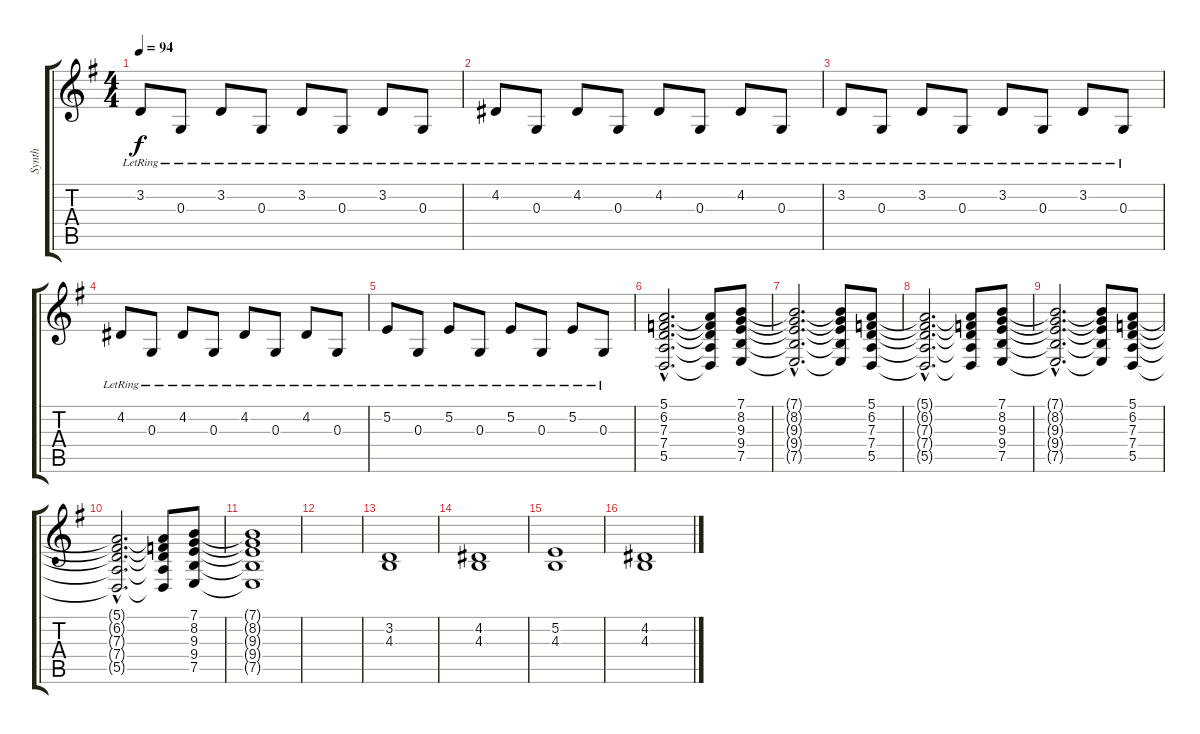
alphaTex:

\track ("Synth" "Synth") {instrument pad8sweep}
\staff {score tabs}
\tuning (E4 B3 G3 D3 A2 E2) {hide}
\ts (4 4)
\tempo 94
\clef g2
\ks g
3.2{lr}.8{dy f} 0.3{lr}.8 3.2{lr}.8 0.3{lr}.8 3.2{lr}.8 0.3{lr}.8 3.2{lr}.8 0.3{lr}.8 |
4.2{lr}.8 0.3{lr}.8 4.2{lr}.8 0.3{lr}.8 4.2{lr}.8 0.3{lr}.8 4.2{lr}.8 0.3{lr}.8 |
3.2{lr}.8 0.3{lr}.8 3.2{lr}.8 0.3{lr}.8 3.2{lr}.8 0.3{lr}.8 3.2{lr}.8 0.3{lr}.8 |
4.2{lr}.8 0.3{lr}.8 4.2{lr}.8 0.3{lr}.8 4.2{lr}.8 0.3{lr}.8 4.2{lr}.8 0.3{lr}.8 |
5.2{lr}.8 0.3{lr}.8 5.2{lr}.8 0.3{lr}.8 5.2{lr}.8 0.3{lr}.8 5.2{lr}.8 0.3{lr}.8 |
(5.1{hac} 6.2{hac} 7.3{hac} 7.4{hac} 5.5{hac}).2{d volume 10 instrument pad8sweep} (5.1{t} 6.2{t} 7.3{t} 7.4{t} 5.5{t}).8 (7.1 8.2 9.3 9.4 7.5).8 |
(7.1{hac t} 8.2{hac t} 9.3{hac t} 9.4{hac t} 7.5{hac t}).2{d} (7.1{t} 8.2{t} 9.3{t} 9.4{t} 7.5{t}).8 (5.1 6.2 7.3 7.4 5.5).8 |
(5.1{hac t} 6.2{hac t} 7.3{hac t} 7.4{hac t} 5.5{hac t}).2{d} (5.1{t} 6.2{t} 7.3{t} 7.4{t} 5.5{t}).8 (7.1 8.2 9.3 9.4 7.5).8 |
(7.1{hac t} 8.2{hac t} 9.3{hac t} 9.4{hac t} 7.5{hac t}).2{d} (7.1{t} 8.2{t} 9.3{t} 9.4{t} 7.5{t}).8 (5.1 6.2 7.3 7.4 5.5).8 |
(5.1{hac t} 6.2{hac t} 7.3{hac t} 7.4{hac t} 5.5{hac t}).2{d} (5.1{t} 6.2{t} 7.3{t} 7.4{t} 5.5{t}).8 (7.1 8.2 9.3 9.4 7.5).8 |
(7.1{t} 8.2{t} 9.3{t} 9.4{t} 7.5{t}).1 |
|
(3.2 4.3).1 |
(4.2 4.3).1 |
(5.2 4.3).1 |
(4.2 4.3).1
